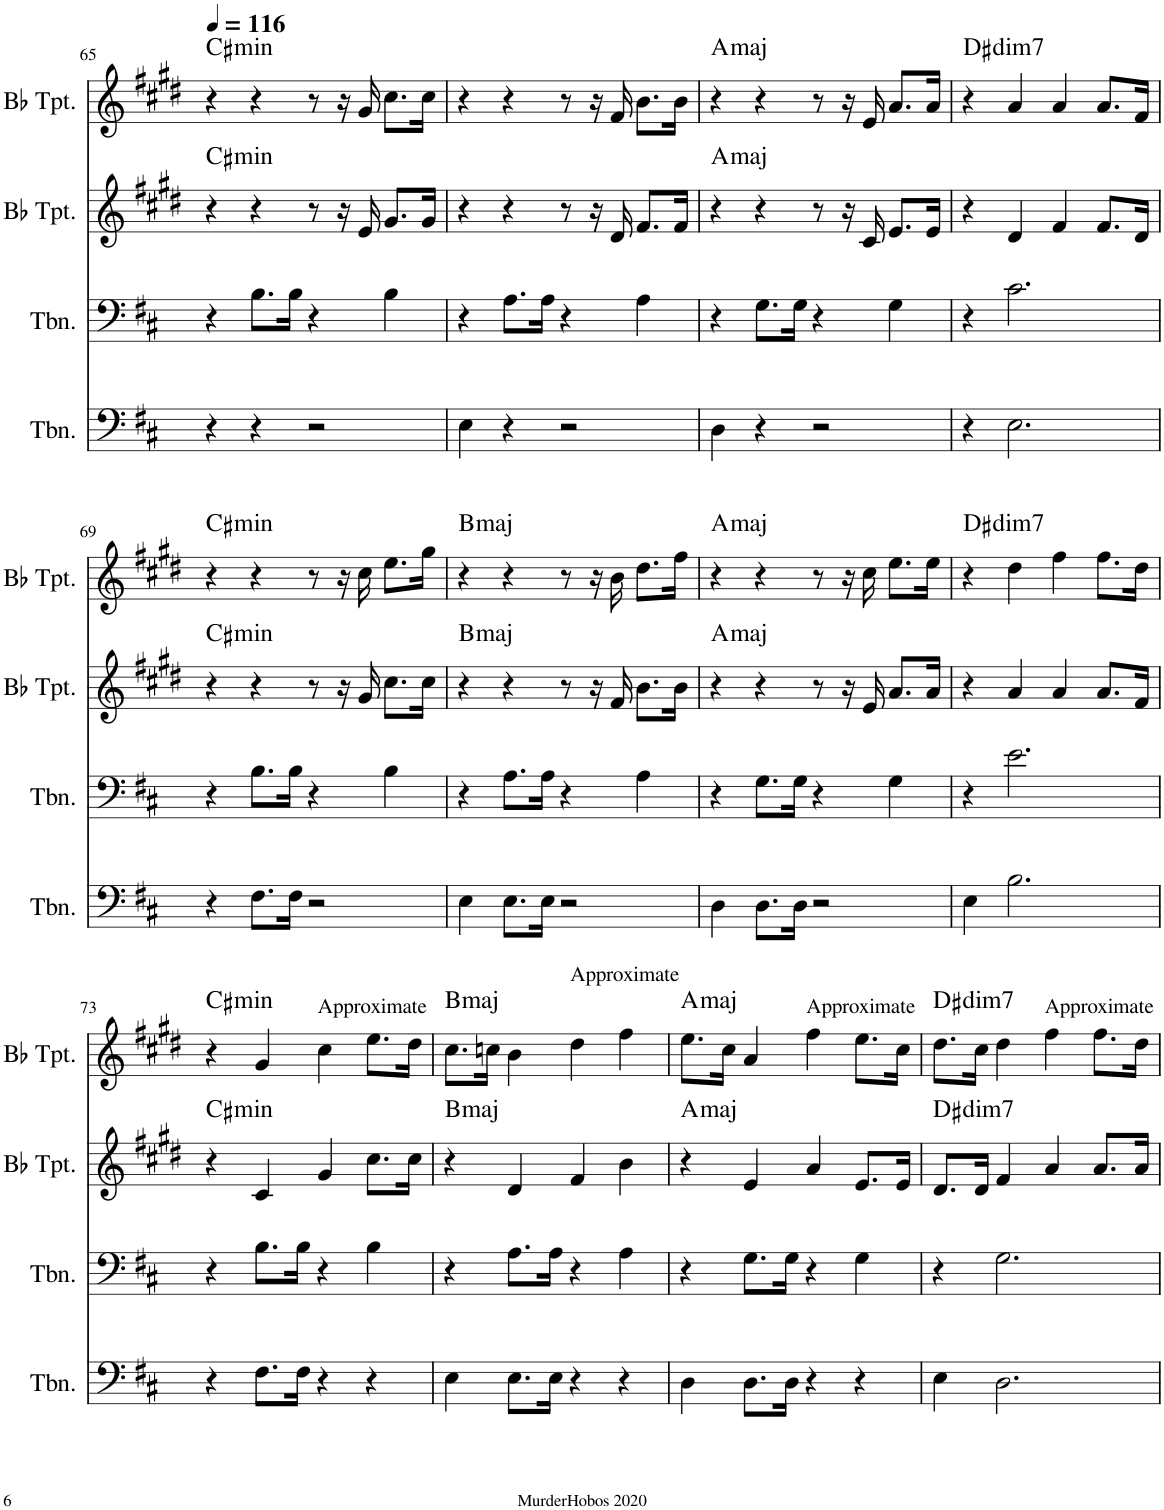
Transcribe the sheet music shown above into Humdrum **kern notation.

**kern	**kern	**kern	**kern	**harte
*part4	*part3	*part2	*part1	*part1
*staff4	*staff3	*staff2	*staff1	*
*I"Trombone	*I"Trombone	*I"Bb Trumpet	*I"Bb Trumpet	*
*I'Tbn.	*I'Tbn.	*I'Bb Tpt.	*I'Bb Tpt.	*
!!LO:PB:g=z
*clefF4	*clefF4	*clefG2	*clefG2	*
*	*	*Trd1c2	*Trd1c2	*
*k[f#c#]	*k[f#c#]	*k[f#c#g#d#]	*k[f#c#g#d#]	*
*M4/4	*M4/4	*M4/4	*M4/4	*
*MM116	*MM116	*MM116	*MM116	*
=65	=65	=65	=65	=65
!	!	!	!	!LO:H:kt=min
4r	4r	4r	4r	C#:min
4r	8.B\L	4r	4r	.
.	16B\Jk	.	.	.
2r	4r	8r	8r	.
.	.	16r	16r	.
.	.	16e/	16g#/	.
.	4B\	8.g#/L	8.cc#\L	.
.	.	16g#/Jk	16cc#\Jk	.
=66	=66	=66	=66	=66
4E\	4r	4r	4r	.
4r	8.A\L	4r	4r	.
.	16A\Jk	.	.	.
2r	4r	8r	8r	.
.	.	16r	16r	.
.	.	16d#/	16f#/	.
.	4A\	8.f#/L	8.b\L	.
.	.	16f#/Jk	16b\Jk	.
=67	=67	=67	=67	=67
!	!	!	!	!LO:H:kt=maj
4D\	4r	4r	4r	A:maj
4r	8.G\L	4r	4r	.
.	16G\Jk	.	.	.
2r	4r	8r	8r	.
.	.	16r	16r	.
.	.	16c#/	16e/	.
.	4G\	8.e/L	8.a/L	.
.	.	16e/Jk	16a/Jk	.
=68	=68	=68	=68	=68
!	!	!	!	!LO:H:kt=dim7
4r	4r	4r	4r	D#:dim7
2.E\	2.c#\	4d#/	4a/	.
.	.	4f#/	4a/	.
.	.	8.f#/L	8.a/L	.
.	.	16d#/Jk	16f#/Jk	.
!!LO:LB:g=z
=69	=69	=69	=69	=69
!	!	!	!	!LO:H:kt=min
4r	4r	4r	4r	C#:min
8.F#\L	8.B\L	4r	4r	.
16F#\Jk	16B\Jk	.	.	.
2r	4r	8r	8r	.
.	.	16r	16r	.
.	.	16g#/	16cc#\	.
.	4B\	8.cc#\L	8.ee\L	.
.	.	16cc#\Jk	16gg#\Jk	.
=70	=70	=70	=70	=70
!	!	!	!	!LO:H:kt=maj
4E\	4r	4r	4r	B:maj
8.E\L	8.A\L	4r	4r	.
16E\Jk	16A\Jk	.	.	.
2r	4r	8r	8r	.
.	.	16r	16r	.
.	.	16f#/	16b\	.
.	4A\	8.b\L	8.dd#\L	.
.	.	16b\Jk	16ff#\Jk	.
=71	=71	=71	=71	=71
!	!	!	!	!LO:H:kt=maj
4D\	4r	4r	4r	A:maj
8.D\L	8.G\L	4r	4r	.
16D\Jk	16G\Jk	.	.	.
2r	4r	8r	8r	.
.	.	16r	16r	.
.	.	16e/	16cc#\	.
.	4G\	8.a/L	8.ee\L	.
.	.	16a/Jk	16ee\Jk	.
=72	=72	=72	=72	=72
!	!	!	!	!LO:H:kt=dim7
4E\	4r	4r	4r	D#:dim7
2.B\	2.e\	4a/	4dd#\	.
.	.	4a/	4ff#\	.
.	.	8.a/L	8.ff#\L	.
.	.	16f#/Jk	16dd#\Jk	.
!!LO:LB:g=z
=73	=73	=73	=73	=73
!	!	!	!	!LO:H:kt=min
4r	4r	4r	4r	C#:min
8.F#\L	8.B\L	4c#/	4g#/	.
16F#\Jk	16B\Jk	.	.	.
!	!	!	!LO:TX:a:t=Approximate	!
4r	4r	4g#/	4cc#\	.
4r	4B\	8.cc#\L	8.ee\L	.
.	.	16cc#\Jk	16dd#\Jk	.
=74	=74	=74	=74	=74
!	!	!	!	!LO:H:kt=maj
4E\	4r	4r	8.cc#\L	B:maj
.	.	.	16ccn\Jk	.
8.E\L	8.A\L	4d#/	4b\	.
16E\Jk	16A\Jk	.	.	.
!	!	!	!LO:TX:a:t=Approximate	!
4r	4r	4f#/	4dd#\	.
4r	4A\	4b\	4ff#\	.
=75	=75	=75	=75	=75
!	!	!	!	!LO:H:kt=maj
4D\	4r	4r	8.ee\L	A:maj
.	.	.	16cc#\Jk	.
8.D\L	8.G\L	4e/	4a/	.
16D\Jk	16G\Jk	.	.	.
!	!	!	!LO:TX:a:t=Approximate	!
4r	4r	4a/	4ff#\	.
4r	4G\	8.e/L	8.ee\L	.
.	.	16e/Jk	16cc#\Jk	.
=76	=76	=76	=76	=76
!	!	!	!	!LO:H:kt=dim7
4E\	4r	8.d#/L	8.dd#\L	D#:dim7
.	.	16d#/Jk	16cc#\Jk	.
2.D\	2.G\	4f#/	4dd#\	.
!	!	!	!LO:TX:a:t=Approximate	!
.	.	4a/	4ff#\	.
.	.	8.a/L	8.ff#\L	.
.	.	16a/Jk	16dd#\Jk	.
=	=	=	=	=
*-	*-	*-	*-	*-
